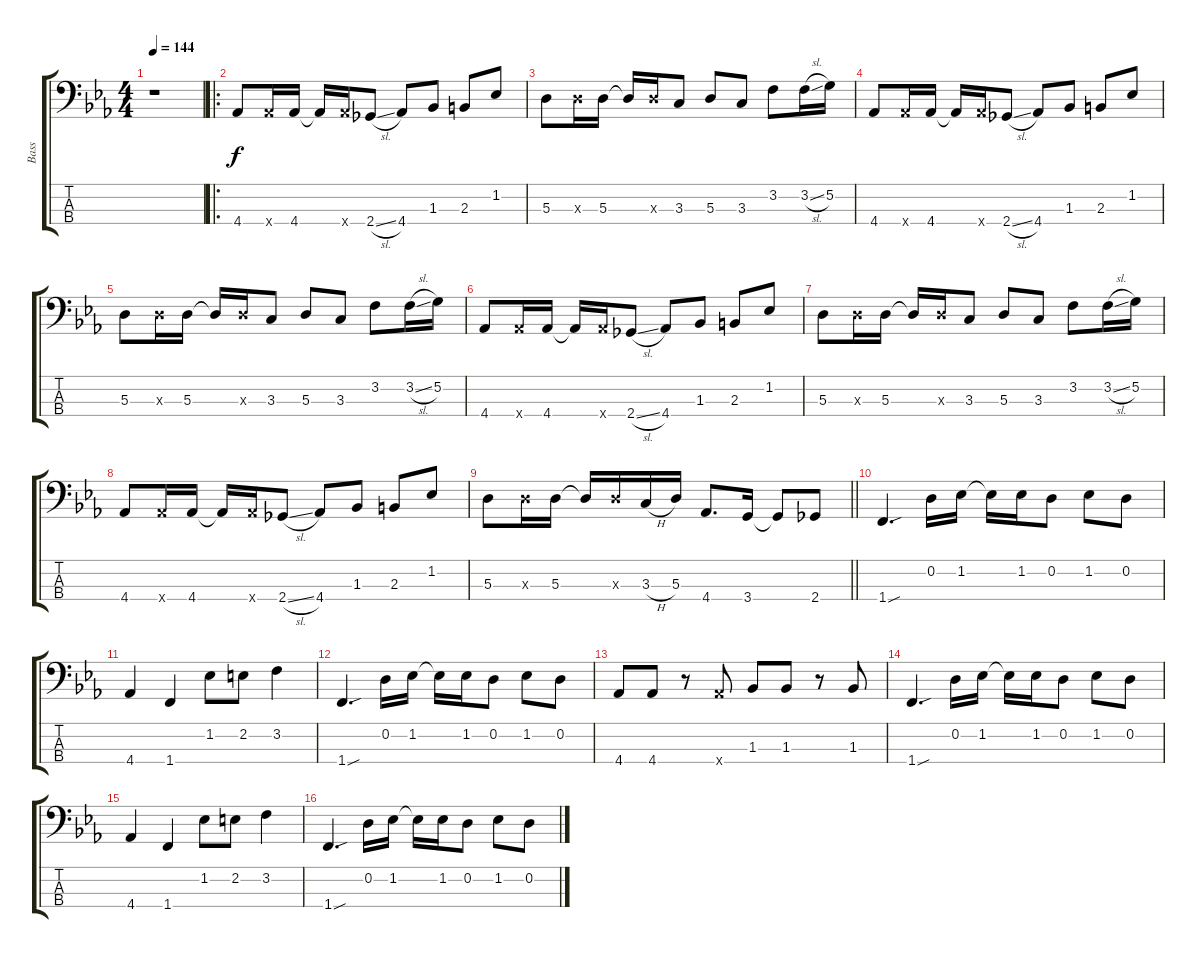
\track ("Bass" "Bass") {instrument slapbass1}
\staff {score tabs}
\tuning (G2 D2 A1 E1) {hide}
\ts (4 4)
\tempo 144
\clef f4
\ks eb
r.1{dy f instrument slapbass1} |
\ro
4.4.8 4.4{x}.16 4.4.16 4.4{t}.16 4.4{x}.16 2.4{sl}.8 4.4.8 1.3.8 2.3.8 1.2.8 |
5.3.8 5.3{x}.16 5.3.16 5.3{t}.16 5.3{x}.16 3.3.8 5.3.8 3.3.8 3.2.8 3.2{sl}.16 5.2.16 |
4.4.8 4.4{x}.16 4.4.16 4.4{t}.16 4.4{x}.16 2.4{sl}.8 4.4.8 1.3.8 2.3.8 1.2.8 |
5.3.8 5.3{x}.16 5.3.16 5.3{t}.16 5.3{x}.16 3.3.8 5.3.8 3.3.8 3.2.8 3.2{sl}.16 5.2.16 |
4.4.8 4.4{x}.16 4.4.16 4.4{t}.16 4.4{x}.16 2.4{sl}.8 4.4.8 1.3.8 2.3.8 1.2.8 |
5.3.8 5.3{x}.16 5.3.16 5.3{t}.16 5.3{x}.16 3.3.8 5.3.8 3.3.8 3.2.8 3.2{sl}.16 5.2.16 |
4.4.8 4.4{x}.16 4.4.16 4.4{t}.16 4.4{x}.16 2.4{sl}.8 4.4.8 1.3.8 2.3.8 1.2.8 |
\barLineRight lightlight
5.3.8 5.3{x}.16 5.3.16 5.3{t}.16 5.3{x}.16 3.3{h}.16 5.3.16 4.4.8{d} 3.4.16 3.4{t}.8 2.4.8 |
1.4{sou}.4{d} 0.2.16 1.2.16 1.2{t}.16 1.2.16 0.2.8 1.2.8 0.2.8 |
4.4.4 1.4.4 1.2.8 2.2.8 3.2.4 |
1.4{sou}.4{d} 0.2.16 1.2.16 1.2{t}.16 1.2.16 0.2.8 1.2.8 0.2.8 |
4.4.8 4.4.8 r.8 4.4{x}.8 1.3.8 1.3.8 r.8 1.3.8 |
1.4{sou}.4{d} 0.2.16 1.2.16 1.2{t}.16 1.2.16 0.2.8 1.2.8 0.2.8 |
4.4.4 1.4.4 1.2.8 2.2.8 3.2.4 |
1.4{sou}.4{d} 0.2.16 1.2.16 1.2{t}.16 1.2.16 0.2.8 1.2.8 0.2.8
